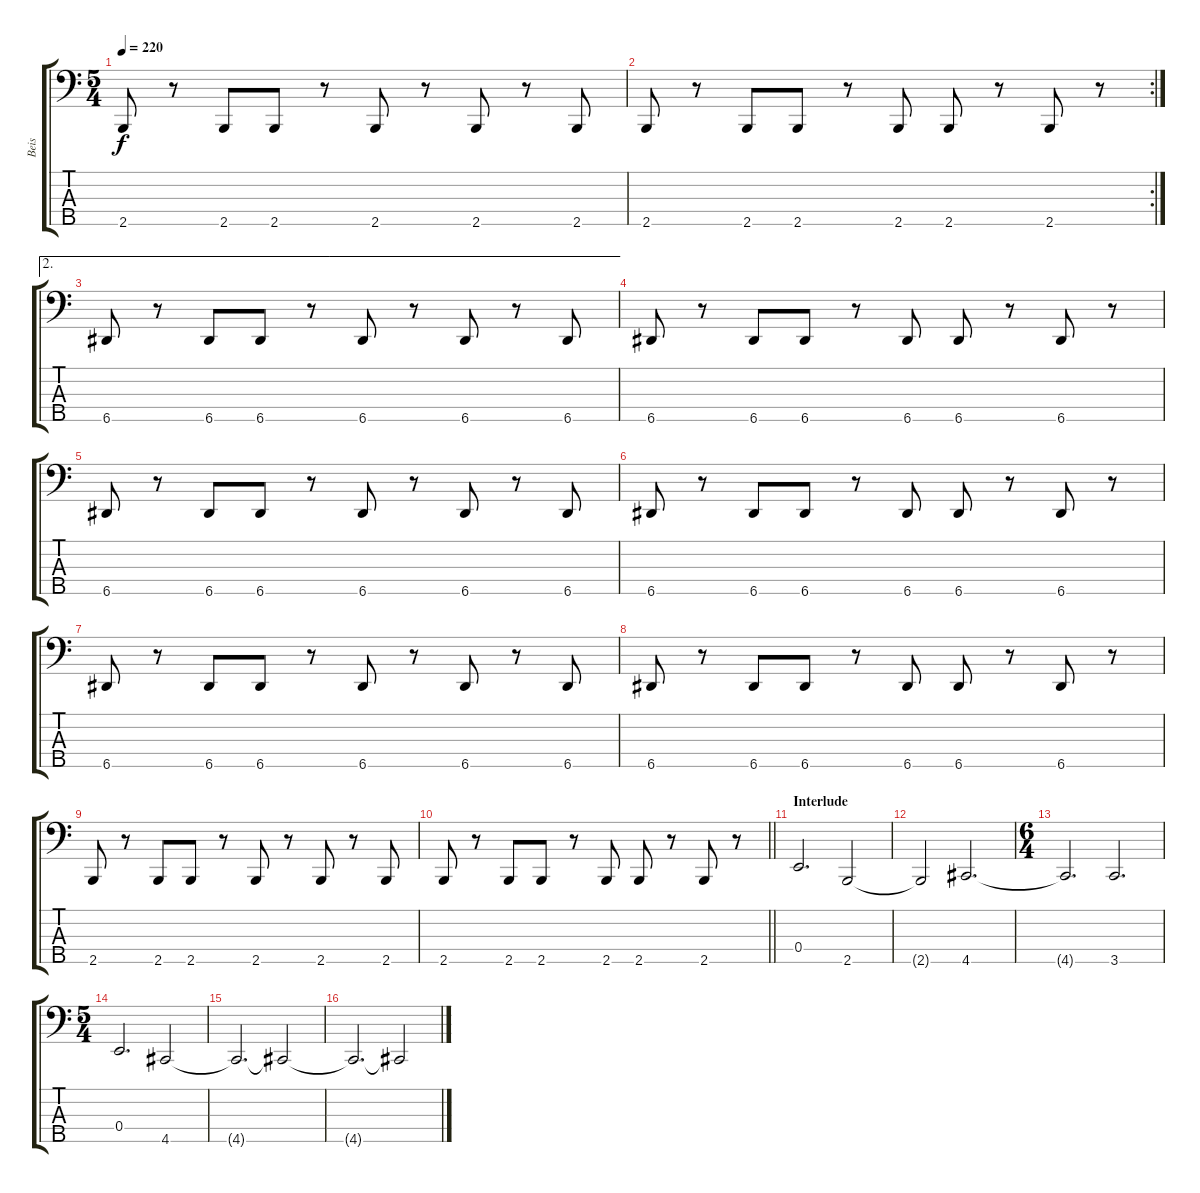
\track ("Beis" "Beis") {instrument slapbass2}
\staff {score tabs}
\tuning (G2 D2 A1 E1 A0) {hide}
\ts (5 4)
\tempo 220
\clef f4
\ks c
2.5.8{dy f} r.8 2.5.8 2.5.8 r.8 2.5.8 r.8 2.5.8 r.8 2.5.8 |
\rc 2
2.5.8 r.8 2.5.8 2.5.8 r.8 2.5.8 2.5.8 r.8 2.5.8 r.8 |
\ae 2
6.5.8 r.8 6.5.8 6.5.8 r.8 6.5.8 r.8 6.5.8 r.8 6.5.8 |
6.5.8 r.8 6.5.8 6.5.8 r.8 6.5.8 6.5.8 r.8 6.5.8 r.8 |
6.5.8 r.8 6.5.8 6.5.8 r.8 6.5.8 r.8 6.5.8 r.8 6.5.8 |
6.5.8 r.8 6.5.8 6.5.8 r.8 6.5.8 6.5.8 r.8 6.5.8 r.8 |
6.5.8 r.8 6.5.8 6.5.8 r.8 6.5.8 r.8 6.5.8 r.8 6.5.8 |
6.5.8 r.8 6.5.8 6.5.8 r.8 6.5.8 6.5.8 r.8 6.5.8 r.8 |
2.5.8 r.8 2.5.8 2.5.8 r.8 2.5.8 r.8 2.5.8 r.8 2.5.8 |
\barLineRight lightlight
2.5.8 r.8 2.5.8 2.5.8 r.8 2.5.8 2.5.8 r.8 2.5.8 r.8 |
\section ("" "Interlude")
0.4.2{d} 2.5.2 |
2.5{t}.2 4.5.2{d} |
\ts (6 4)
4.5{t}.2{d} 3.5.2{d} |
\ts (5 4)
0.4.2{d} 4.5.2 |
4.5{t}.2{d} 4.5{t}.2 |
4.5{t}.2{d} 4.5{t}.2
